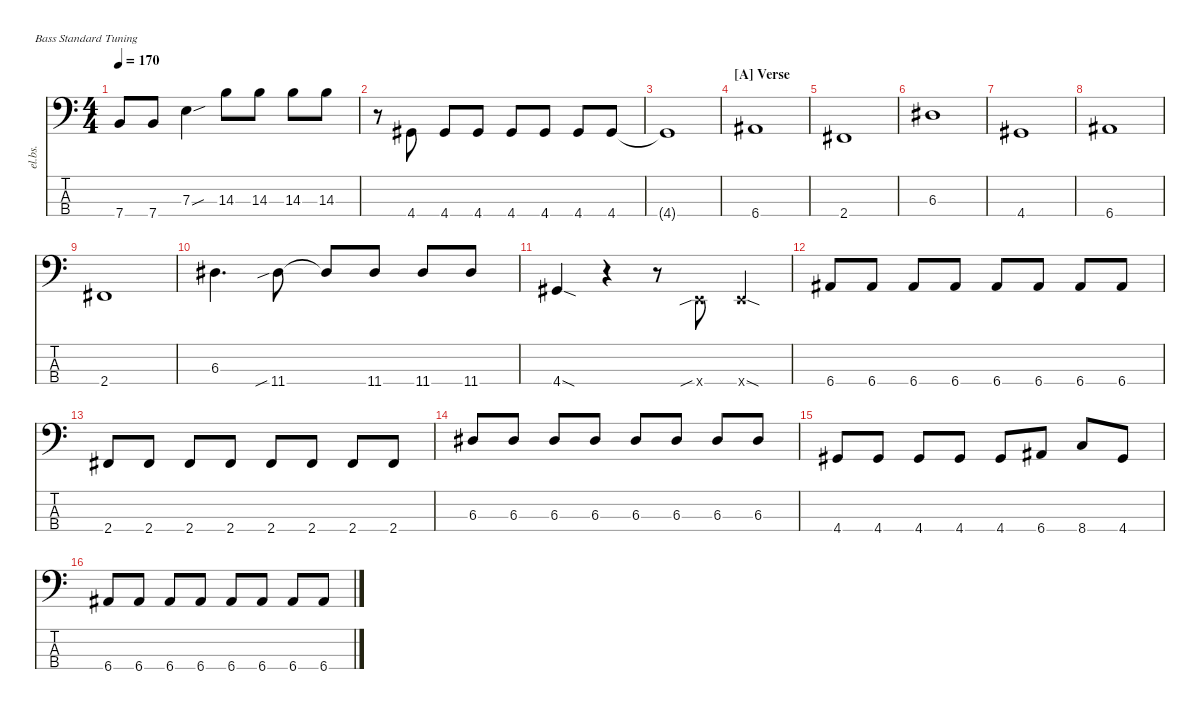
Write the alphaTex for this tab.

\defaultSystemsLayout 4
\hideDynamics
\bracketExtendMode nobrackets
\track ("Electric Bass" "el.bs.") {mute instrument electricbassfinger}
\staff {score tabs}
\tuning (G2 D2 A1 E1)
\ts (4 4)
\tempo 170
\clef f4
\ks c
7.4.8{dy mf beam Up} 7.4.8{beam Up} 7.3{sou}.4{beam Down} 14.3.8{beam Down} 14.3.8{beam Down} 14.3.8{beam Down} 14.3.8{beam Down} |
r.8{beam Down} 4.4{acc #}.8{beam Up} 4.4{acc #}.8{beam Up} 4.4{acc #}.8{beam Up} 4.4{acc #}.8{beam Up} 4.4{acc #}.8{beam Up} 4.4{acc #}.8{beam Up} 4.4{acc #}.8{beam Up} |
4.4{t acc #}.1{beam Up} |
\section ("A" "Verse")
6.4{acc #}.1{beam Up} |
2.4{acc #}.1{beam Up} |
6.3{acc #}.1{beam Down} |
4.4{acc #}.1{beam Up} |
6.4{acc #}.1{beam Up} |
2.4{acc #}.1{beam Up} |
6.3{acc #}.4{d beam Down} 11.4{sib acc #}.8{beam Down} 11.4{t acc #}.8{beam Up} 11.4{acc #}.8{beam Up} 11.4{acc #}.8{beam Up} 11.4{acc #}.8{beam Up} |
4.4{sod acc #}.4{beam Up} r.4{beam Down} r.8{beam Down} 0.4{sib x}.8{beam Up} 0.4{sod x}.4{beam Up} |
6.4{acc #}.8{beam Up} 6.4{acc #}.8{beam Up} 6.4{acc #}.8{beam Up} 6.4{acc #}.8{beam Up} 6.4{acc #}.8{beam Up} 6.4{acc #}.8{beam Up} 6.4{acc #}.8{beam Up} 6.4{acc #}.8{beam Up} |
2.4{acc #}.8{beam Up} 2.4{acc #}.8{beam Up} 2.4{acc #}.8{beam Up} 2.4{acc #}.8{beam Up} 2.4{acc #}.8{beam Up} 2.4{acc #}.8{beam Up} 2.4{acc #}.8{beam Up} 2.4{acc #}.8{beam Up} |
6.3{acc #}.8{beam Up} 6.3{acc #}.8{beam Up} 6.3{acc #}.8{beam Up} 6.3{acc #}.8{beam Up} 6.3{acc #}.8{beam Up} 6.3{acc #}.8{beam Up} 6.3{acc #}.8{beam Up} 6.3{acc #}.8{beam Up} |
4.4{acc #}.8{beam Up} 4.4{acc #}.8{beam Up} 4.4{acc #}.8{beam Up} 4.4{acc #}.8{beam Up} 4.4{acc #}.8{beam Up} 6.4{acc #}.8{beam Up} 8.4.8{beam Up} 4.4{acc #}.8{beam Up} |
6.4{acc #}.8{beam Up} 6.4{acc #}.8{beam Up} 6.4{acc #}.8{beam Up} 6.4{acc #}.8{beam Up} 6.4{acc #}.8{beam Up} 6.4{acc #}.8{beam Up} 6.4{acc #}.8{beam Up} 6.4{acc #}.8{beam Up}
